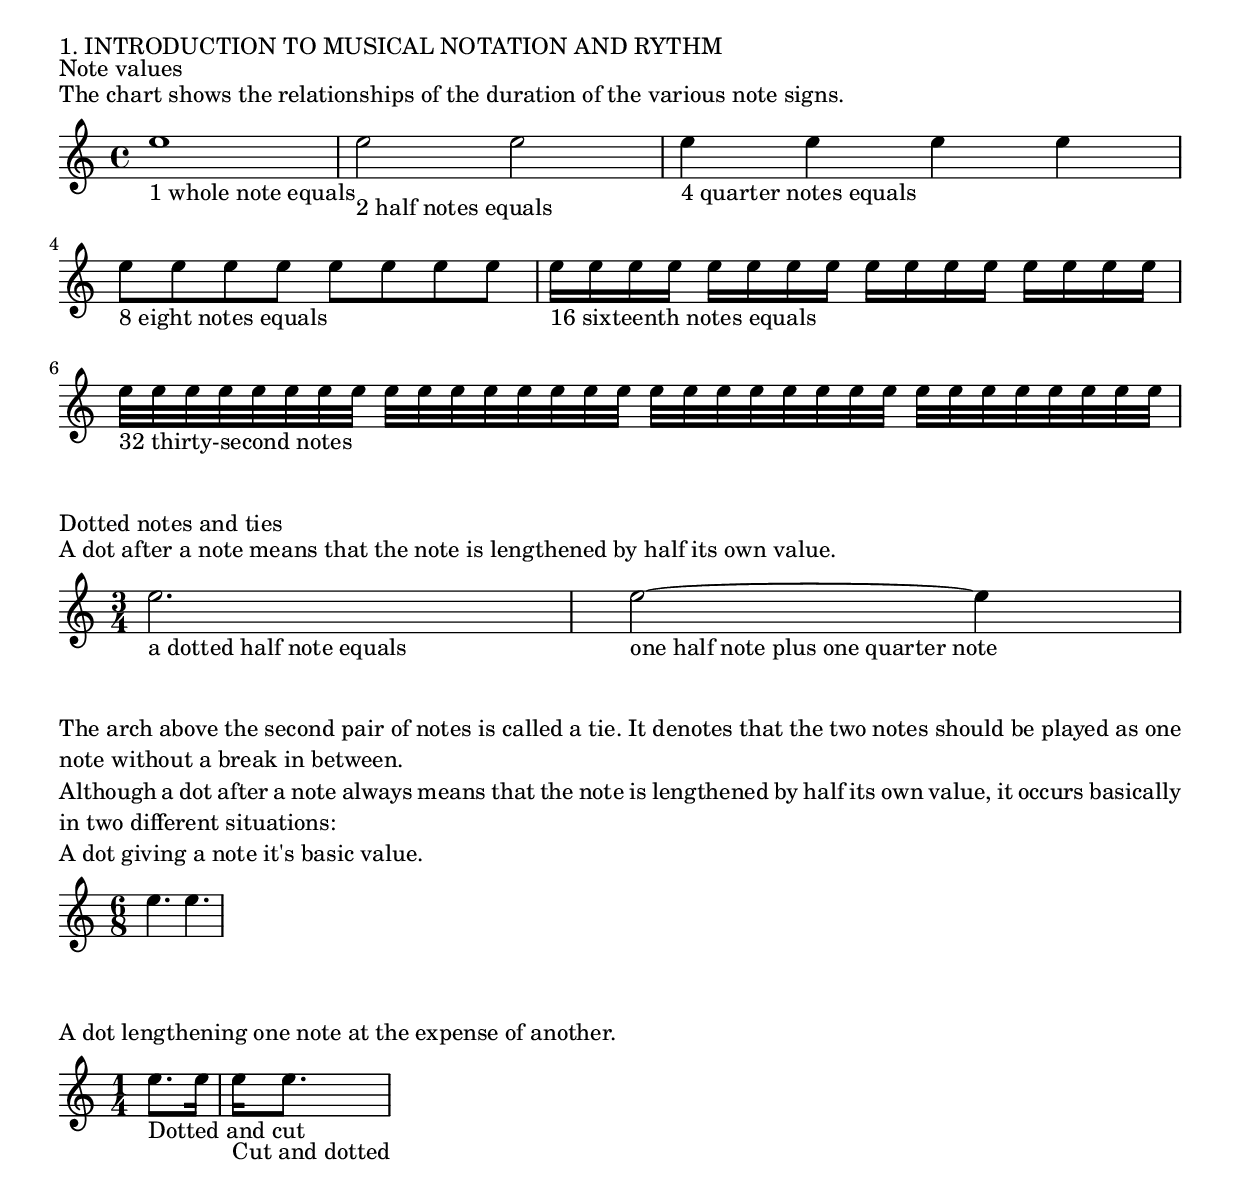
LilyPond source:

%{
    MPD Bagpipe Tutor.
%}

\version "2.11.43"

\include "bagpipe.ly"
%{
    Locally customized stuff and helper macros.
%}

\version "2.11.43"

% Use \nudge before a single grace note between two major notes
% if you want to move the grace to a more centered position. Tweak the
% \nudgeFactor to get the grace note to where you want it.
nudgeFactor = #'(-1 . 0)
nudge = {
  \once \override Staff.NoteHead #'extra-offset = \nudgeFactor
  \once \override Staff.Stem #'extra-offset = \nudgeFactor
}

% Use \space to put extra space between two notes to, for instance get a
% glissando to be more visible. Tweak the \spaceFactor to get the space
% you want.
spaceFactor = #1.5
space = \once \override Score.SeparationItem #'padding = \spaceFactor

% Make room for a low A or low G gracenote.
#(define (lowerBeam left right)
  (ly:export 
   #{ \once \override Beam #'positions = #(cons $left $right) #}))

% Force a break before the next score in a multiple score compilation.
% Include breakbefore = #(break-before?) in the header of all scores
% and put #(break-before-next-score) before any score where you want
% a page break.
#(begin
 (define break-before-next-score #t)
 (define break-before? #t)
 (let ((force-break-before #f))
   (set! break-before-next-score
         (lambda ()
           (set! force-break-before #t)))
   (set! break-before?
         (lambda ()
           (let ((break-this-score force-break-before))
             (set! force-break-before #f)
             break-this-score)))))


% Global settings
\paper { indent = 0\mm }

\markup { 1. INTRODUCTION TO MUSICAL NOTATION AND RYTHM }

\markup { Note values }

\markuplines {
  \justified-lines { 
    The chart shows the relationships of the duration of the various note signs.
  }
}

\score {
{
  e1_\markup {1 whole note equals}
  e2_\markup {2 half notes equals} e2
  e4_\markup {4 quarter notes equals} \repeat unfold 3 {e4}
  \break
  e8_\markup {8 eight notes equals} \repeat unfold 7 {e8}
  e16_\markup {16 sixteenth notes equals} \repeat unfold 15 {e16}
  e32_\markup {32 thirty-second notes} \repeat unfold 31 {e32}
}
\layout { ragged-right = ##f }
}

\markup { Dotted notes and ties }

\markuplines {
  \justified-lines { 
    A dot after a note means that the note is lengthened by half its own value.
  }
}

\score {
{
  \time 3/4
  e2._\markup {a dotted half note equals}
  e2_\markup {one half note plus one quarter note} ~ e4
}
\layout { ragged-right = ##f }
}

\markuplines {
  \justified-lines { 
    The arch above the second pair of notes is called a tie. It denotes that 
    the two notes should be played as one note without a break in between.
  }
  \justified-lines {
    Although a dot after a note always means that the note is lengthened by 
    half its own value, it occurs basically in two different situations:
  }
  \justified-lines {
    A dot giving a note it's basic value.
  }
}

\score {
{
  \time 6/8
  e4. e4.
}
\layout { ragged-right = ##t }
}

\markuplines {
  \justified-lines { 
    A dot lengthening one note at the expense of another.
  }
}

\score {
{
  \time 1/4
  e8._\markup {Dotted and cut} e16
  e16_\markup {Cut and dotted} e8.
}
\layout { ragged-right = ##t }
}


